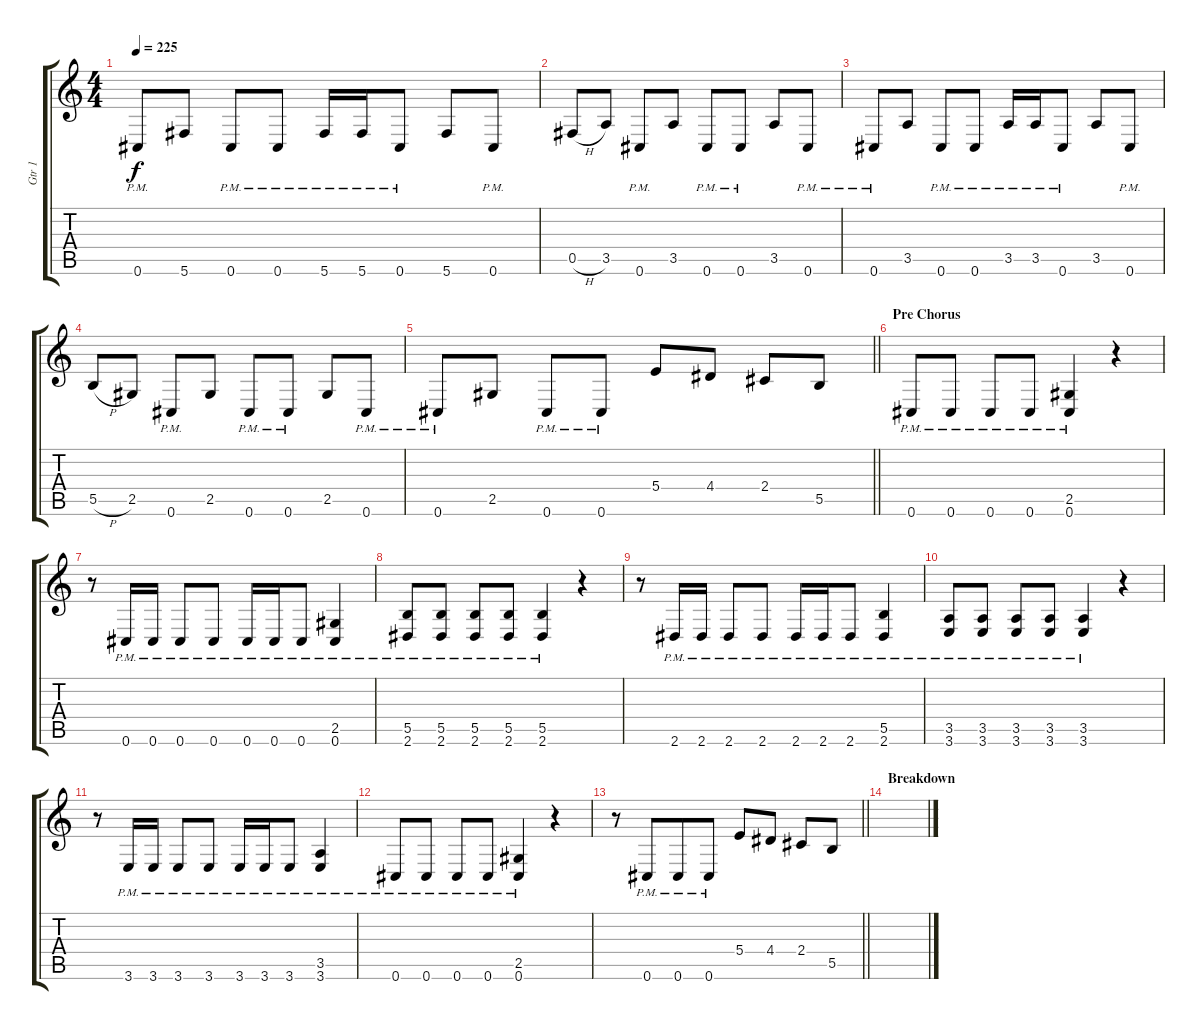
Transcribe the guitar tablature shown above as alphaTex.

\track ("Gtr 1" "Gtr 1") {instrument distortionguitar}
\staff {score tabs}
\tuning (Db4 Ab3 E3 B2 Gb2 Db2) {hide}
\ts (4 4)
\tempo 225
\clef g2
\ks c
0.6{pm}.8{dy f} 5.6.8 0.6{pm}.8 0.6{pm}.8 5.6{pm}.16 5.6{pm}.16 0.6{pm}.8 5.6.8 0.6{pm}.8 |
0.5{h}.8 3.5.8 0.6{pm}.8 3.5.8 0.6{pm}.8 0.6{pm}.8 3.5.8 0.6{pm}.8 |
0.6{pm}.8 3.5.8 0.6{pm}.8 0.6{pm}.8 3.5{pm}.16 3.5{pm}.16 0.6{pm}.8 3.5.8 0.6{pm}.8 |
5.5{h}.8 2.5.8 0.6{pm}.8 2.5.8 0.6{pm}.8 0.6{pm}.8 2.5.8 0.6{pm}.8 |
\barLineRight lightlight
0.6{pm}.8 2.5.8 0.6{pm}.8 0.6{pm}.8 5.4.8 4.4.8 2.4.8 5.5.8 |
\section ("" "Pre Chorus")
0.6{pm}.8 0.6{pm}.8 0.6{pm}.8 0.6{pm}.8 (2.5{pm} 0.6{pm}).4 r.4 |
r.8 0.6{pm}.16 0.6{pm}.16 0.6{pm}.8 0.6{pm}.8 0.6{pm}.16 0.6{pm}.16 0.6{pm}.8 (2.5{pm} 0.6{pm}).4 |
(5.5{pm} 2.6{pm}).8 (5.5{pm} 2.6{pm}).8 (5.5{pm} 2.6{pm}).8 (5.5{pm} 2.6{pm}).8 (5.5{pm} 2.6{pm}).4 r.4 |
r.8 2.6{pm}.16 2.6{pm}.16 2.6{pm}.8 2.6{pm}.8 2.6{pm}.16 2.6{pm}.16 2.6{pm}.8 (5.5{pm} 2.6{pm}).4 |
(3.5{pm} 3.6{pm}).8 (3.5{pm} 3.6{pm}).8 (3.5{pm} 3.6{pm}).8 (3.5{pm} 3.6{pm}).8 (3.5{pm} 3.6{pm}).4 r.4 |
r.8 3.6{pm}.16 3.6{pm}.16 3.6{pm}.8 3.6{pm}.8 3.6{pm}.16 3.6{pm}.16 3.6{pm}.8 (3.5{pm} 3.6{pm}).4 |
0.6{pm}.8 0.6{pm}.8 0.6{pm}.8 0.6{pm}.8 (2.5{pm} 0.6{pm}).4 r.4 |
\barLineRight lightlight
r.8 0.6{pm}.8{beam merge} 0.6{pm}.8 0.6{pm}.8 5.4.8 4.4.8 2.4.8 5.5.8 |
\section ("" "Breakdown")
